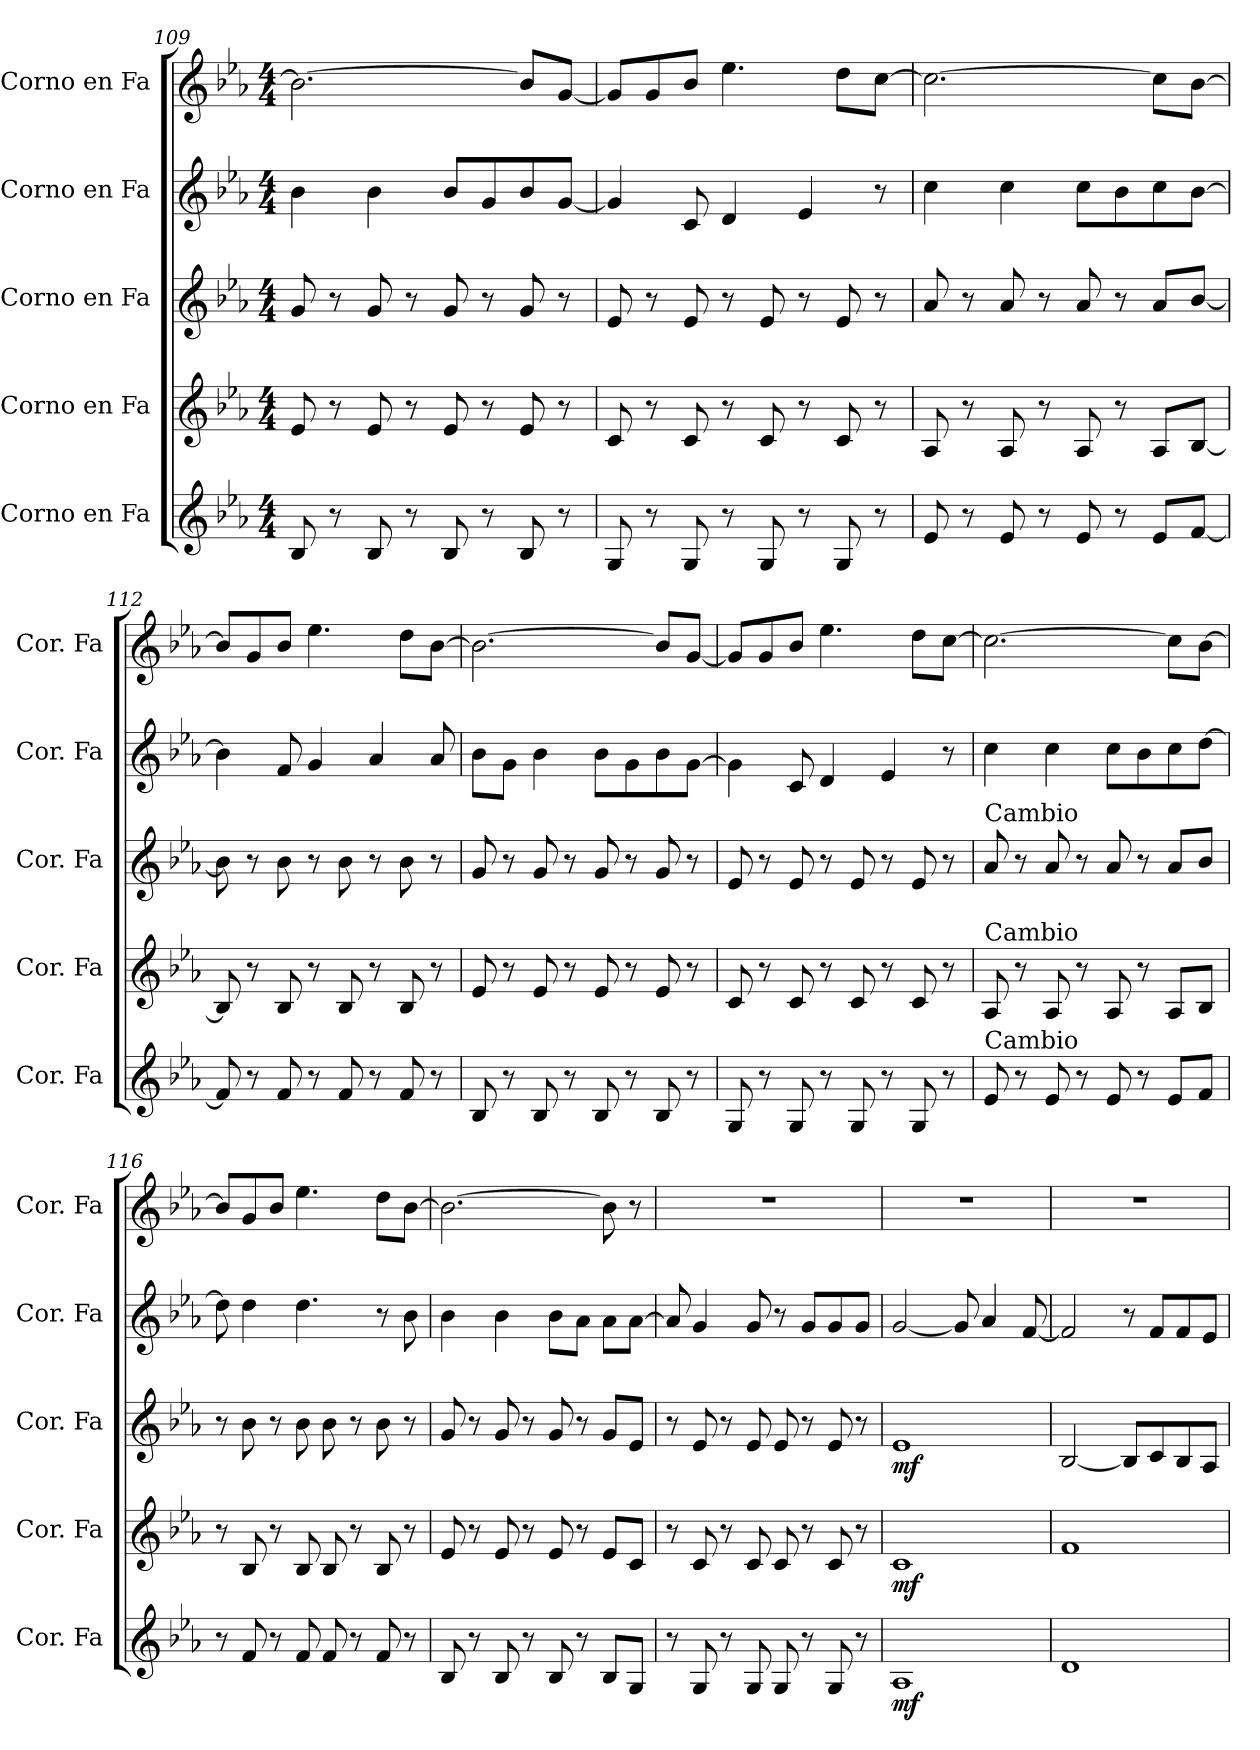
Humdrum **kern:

**kern	**dynam	**kern	**dynam	**kern	**dynam	**kern	**kern
*part5	*part5	*part4	*part4	*part3	*part3	*part2	*part1
*staff5	*staff5	*staff4	*staff4	*staff3	*staff3	*staff2	*staff1
*I"Corno en Fa	*	*I"Corno en Fa	*	*I"Corno en Fa	*	*I"Corno en Fa	*I"Corno en Fa
*I'Cor. Fa	*	*I'Cor. Fa	*	*I'Cor. Fa	*	*I'Cor. Fa	*I'Cor. Fa
*clefG2	*	*clefG2	*	*clefG2	*	*clefG2	*clefG2
*ITrd4c7	*	*ITrd4c7	*	*ITrd4c7	*	*ITrd4c7	*ITrd4c7
*k[b-e-a-d-]	*	*k[b-e-a-d-]	*	*k[b-e-a-d-]	*	*k[b-e-a-d-]	*k[b-e-a-d-]
*M4/4	*	*M4/4	*	*M4/4	*	*M4/4	*M4/4
=109	=109	=109	=109	=109	=109	=109	=109
8E-/	.	8A-/	.	8c/	.	4e-\	2.e-\_
8r	.	8r	.	8r	.	.	.
8E-/	.	8A-/	.	8c/	.	4e-\	.
8r	.	8r	.	8r	.	.	.
8E-/	.	8A-/	.	8c/	.	8e-/L	.
8r	.	8r	.	8r	.	8c/	.
8E-/	.	8A-/	.	8c/	.	8e-/	8e-/L]
8r	.	8r	.	8r	.	[8c/J	[8c/J
=110	=110	=110	=110	=110	=110	=110	=110
8C/	.	8F/	.	8A-/	.	4c/]	8c/L]
8r	.	8r	.	8r	.	.	8c/
8C/	.	8F/	.	8A-/	.	8F/	8e-/J
8r	.	8r	.	8r	.	4G/	4.a-\
8C/	.	8F/	.	8A-/	.	.	.
8r	.	8r	.	8r	.	4A-/	.
8C/	.	8F/	.	8A-/	.	.	8g\L
8r	.	8r	.	8r	.	8r	[8f\J
=111	=111	=111	=111	=111	=111	=111	=111
8A-/	.	8D-/	.	8d-/	.	4f\	2.f\_
8r	.	8r	.	8r	.	.	.
8A-/	.	8D-/	.	8d-/	.	4f\	.
8r	.	8r	.	8r	.	.	.
8A-/	.	8D-/	.	8d-/	.	8f\L	.
8r	.	8r	.	8r	.	8e-\	.
8A-/L	.	8D-/L	.	8d-/L	.	8f\	8f\L]
[8B-/J	.	[8E-/J	.	[8e-/J	.	[8e-\J	[8e-\J
!!LO:PB:g=z
=112	=112	=112	=112	=112	=112	=112	=112
8B-/]	.	8E-/]	.	8e-\]	.	4e-\]	8e-/L]
8r	.	8r	.	8r	.	.	8c/
8B-/	.	8E-/	.	8e-\	.	8B-/	8e-/J
8r	.	8r	.	8r	.	4c/	4.a-\
8B-/	.	8E-/	.	8e-\	.	.	.
8r	.	8r	.	8r	.	4d-/	.
8B-/	.	8E-/	.	8e-\	.	.	8g\L
8r	.	8r	.	8r	.	8d-/	[8e-\J
=113	=113	=113	=113	=113	=113	=113	=113
8E-/	.	8A-/	.	8c/	.	8e-\L	2.e-\_
8r	.	8r	.	8r	.	8c\J	.
8E-/	.	8A-/	.	8c/	.	4e-\	.
8r	.	8r	.	8r	.	.	.
8E-/	.	8A-/	.	8c/	.	8e-\L	.
8r	.	8r	.	8r	.	8c\	.
8E-/	.	8A-/	.	8c/	.	8e-\	8e-/L]
8r	.	8r	.	8r	.	[8c\J	[8c/J
=114	=114	=114	=114	=114	=114	=114	=114
8C/	.	8F/	.	8A-/	.	4c\]	8c/L]
8r	.	8r	.	8r	.	.	8c/
8C/	.	8F/	.	8A-/	.	8F/	8e-/J
8r	.	8r	.	8r	.	4G/	4.a-\
8C/	.	8F/	.	8A-/	.	.	.
8r	.	8r	.	8r	.	4A-/	.
8C/	.	8F/	.	8A-/	.	.	8g\L
8r	.	8r	.	8r	.	8r	[8f\J
=115	=115	=115	=115	=115	=115	=115	=115
!	!	!	!	!LO:TX:a:t=Cambio	!	!	!
!	!	!LO:TX:a:t=Cambio	!	!	!	!	!
!LO:TX:a:t=Cambio	!	!	!	!	!	!	!
8A-/	.	8D-/	.	8d-/	.	4f\	2.f\_
8r	.	8r	.	8r	.	.	.
8A-/	.	8D-/	.	8d-/	.	4f\	.
8r	.	8r	.	8r	.	.	.
8A-/	.	8D-/	.	8d-/	.	8f\L	.
8r	.	8r	.	8r	.	8e-\	.
8A-/L	.	8D-/L	.	8d-/L	.	8f\	8f\L]
8B-/J	.	8E-/J	.	8e-/J	.	[8g\J	[8e-\J
!!LO:LB:g=z
=116	=116	=116	=116	=116	=116	=116	=116
8r	.	8r	.	8r	.	8g\]	8e-/L]
8B-/	.	8E-/	.	8e-\	.	4g\	8c/
8r	.	8r	.	8r	.	.	8e-/J
8B-/	.	8E-/	.	8e-\	.	4.g\	4.a-\
8B-/	.	8E-/	.	8e-\	.	.	.
8r	.	8r	.	8r	.	.	.
8B-/	.	8E-/	.	8e-\	.	8r	8g\L
8r	.	8r	.	8r	.	8e-\	[8e-\J
=117	=117	=117	=117	=117	=117	=117	=117
8E-/	.	8A-/	.	8c/	.	4e-\	2.e-\_
8r	.	8r	.	8r	.	.	.
8E-/	.	8A-/	.	8c/	.	4e-\	.
8r	.	8r	.	8r	.	.	.
8E-/	.	8A-/	.	8c/	.	8e-\L	.
8r	.	8r	.	8r	.	8d-\J	.
8E-/L	.	8A-/L	.	8c/L	.	8d-\L	8e-\]
8C/J	.	8F/J	.	8A-/J	.	[8d-\J	8r
=118	=118	=118	=118	=118	=118	=118	=118
8r	.	8r	.	8r	.	8d-/]	1r
8C/	.	8F/	.	8A-/	.	4c/	.
8r	.	8r	.	8r	.	.	.
8C/	.	8F/	.	8A-/	.	8c/	.
8C/	.	8F/	.	8A-/	.	8r	.
8r	.	8r	.	8r	.	8c/L	.
8C/	.	8F/	.	8A-/	.	8c/	.
8r	.	8r	.	8r	.	8c/J	.
=119	=119	=119	=119	=119	=119	=119	=119
!	!LO:DY:b	!	!LO:DY:b	!	!LO:DY:b	!	!
1D-	mf	1F	mf	1A-	mf	[2c/	1r
.	.	.	.	.	.	8c/]	.
.	.	.	.	.	.	4d-/	.
.	.	.	.	.	.	[8B-/	.
!!LO:PB:g=z
=120	=120	=120	=120	=120	=120	=120	=120
1G	.	1B-	.	[2E-/	.	2B-/]	1r
.	.	.	.	8E-/L]	.	8r	.
.	.	.	.	8F/	.	8B-/L	.
.	.	.	.	8E-/	.	8B-/	.
.	.	.	.	8D-/J	.	8A-/J	.
=	=	=	=	=	=	=	=
*-	*-	*-	*-	*-	*-	*-	*-
